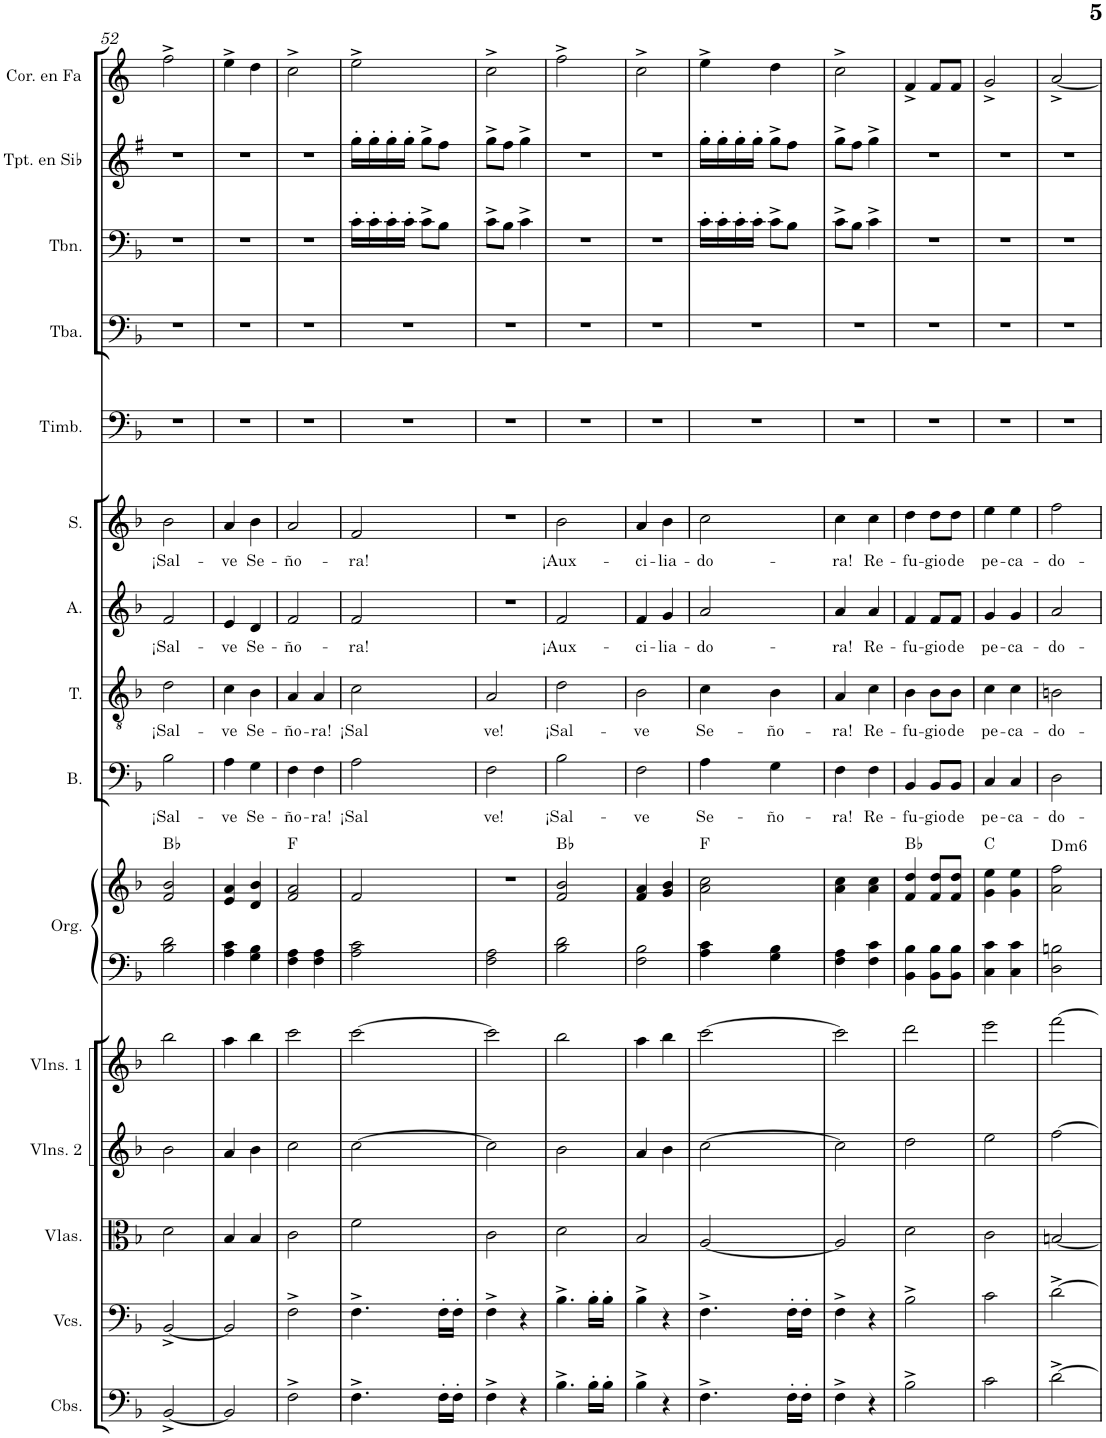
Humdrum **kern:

**kern	**kern	**kern	**kern	**kern	**kern	**kern	**harte	**kern	**text	**kern	**text	**kern	**text	**kern	**text	**kern	**kern	**kern	**kern	**kern
*part15	*part14	*part13	*part12	*part11	*part10	*part10	*part10	*part9	*part9	*part8	*part8	*part7	*part7	*part6	*part6	*part5	*part4	*part3	*part2	*part1
*staff16	*staff15	*staff14	*staff13	*staff12	*staff11	*staff10	*	*staff9	*staff9	*staff8	*staff8	*staff7	*staff7	*staff6	*staff6	*staff5	*staff4	*staff3	*staff2	*staff1
*I"Contrabajos	*I"Violonchelos	*I"Violas	*I"Violines 2	*I"Violines 1	*I"Órgano	*	*	*I"Bajo	*	*I"Tenor	*	*I"Alto	*	*I"Soprano	*	*I"Timbales	*I"Tuba	*I"Trombón	*I"Trompeta en Sib	*I"Trompa en Fa
*I'Cbs.	*I'Vcs.	*I'Vlas.	*I'Vlns. 2	*I'Vlns. 1	*	*	*	*I'B.	*	*I'T.	*	*I'A.	*	*I'S.	*	*I'Timb.	*I'Tba.	*I'Tbn.	*I'Tpt. en Sib	*
!!LO:PB:g=z
*clefF4	*clefF4	*clefC3	*clefG2	*clefG2	*clefF4	*clefG2	*	*clefF4	*	*clefGv2	*	*clefG2	*	*clefG2	*	*clefF4	*clefF4	*clefF4	*clefG2	*clefG2
*Trd7c12	*	*	*	*	*	*	*	*	*	*	*	*	*	*	*	*	*	*	*Trd1c2	*Trd4c7
*k[b-]	*k[b-]	*k[b-]	*k[b-]	*k[b-]	*k[b-]	*k[b-]	*	*k[b-]	*	*k[b-]	*	*k[b-]	*	*k[b-]	*	*k[b-]	*k[b-]	*k[b-]	*k[f#]	*k[]
*M2/4	*M2/4	*M2/4	*M2/4	*M2/4	*M2/4	*M2/4	*	*M2/4	*	*M2/4	*	*M2/4	*	*M2/4	*	*M2/4	*M2/4	*M2/4	*M2/4	*M2/4
=52	=52	=52	=52	=52	=52	=52	=52	=52	=52	=52	=52	=52	=52	=52	=52	=52	=52	=52	=52	=52
!	!	!	!	!	!	!	!	!	!LO:LY:b	!	!LO:LY:b	!	!LO:LY:b	!	!LO:LY:b	!	!	!	!	!
[2BB-^/	[2BB-^/	2d\	2b-\	2bb-\	2B-\ 2d\	2f/ 2b-/	Bb:maj	2B-\	¡Sal-	2d\	¡Sal-	2f/	¡Sal-	2b-\	¡Sal-	2r	2r	2r	2r	2ff^\
=53	=53	=53	=53	=53	=53	=53	=53	=53	=53	=53	=53	=53	=53	=53	=53	=53	=53	=53	=53	=53
!	!	!	!	!	!	!	!	!	!LO:LY:b	!	!LO:LY:b	!	!LO:LY:b	!	!LO:LY:b	!	!	!	!	!
2BB-/]	2BB-/]	4B-/	4a/	4aa\	4A\ 4c\	4e/ 4a/	.	4A\	-ve	4c\	-ve	4e/	-ve	4a/	-ve	2r	2r	2r	2r	4ee^\
!	!	!	!	!	!	!	!	!	!LO:LY:b	!	!LO:LY:b	!	!LO:LY:b	!	!LO:LY:b	!	!	!	!	!
.	.	4B-/	4b-\	4bb-\	4G\ 4B-\	4d/ 4b-/	.	4G\	Se-	4B-\	Se-	4d/	Se-	4b-\	Se-	.	.	.	.	4dd\
=54	=54	=54	=54	=54	=54	=54	=54	=54	=54	=54	=54	=54	=54	=54	=54	=54	=54	=54	=54	=54
!	!	!	!	!	!	!	!	!	!LO:LY:b	!	!LO:LY:b	!	!LO:LY:b	!	!LO:LY:b	!	!	!	!	!
2F^\	2F^\	2c\	2cc\	2ccc\	4F\ 4A\	2f/ 2a/	F:maj	4F\	-ño-	4A/	-ño-	2f/	-ño-	2a/	-ño-	2r	2r	2r	2r	2cc^\
!	!	!	!	!	!	!	!	!	!LO:LY:b	!	!LO:LY:b	!	!	!	!	!	!	!	!	!
.	.	.	.	.	4F\ 4A\	.	.	4F\	-ra!	4A/	-ra!	.	.	.	.	.	.	.	.	.
=55	=55	=55	=55	=55	=55	=55	=55	=55	=55	=55	=55	=55	=55	=55	=55	=55	=55	=55	=55	=55
!	!	!	!	!	!	!	!	!	!LO:LY:b	!	!LO:LY:b	!	!LO:LY:b	!	!LO:LY:b	!	!	!	!	!
4.F^\	4.F^\	2f\	[2cc\	[2ccc\	2A\ 2c\	2f/	.	2A\	¡Sal	2c\	¡Sal	2f/	ra!	2f/	-ra!	2r	2r	16c'\LL	16gg'\LL	2ee^\
.	.	.	.	.	.	.	.	.	.	.	.	.	.	.	.	.	.	16c'\	16gg'\	.
.	.	.	.	.	.	.	.	.	.	.	.	.	.	.	.	.	.	16c'\	16gg'\	.
.	.	.	.	.	.	.	.	.	.	.	.	.	.	.	.	.	.	16c'\JJ	16gg'\JJ	.
.	.	.	.	.	.	.	.	.	.	.	.	.	.	.	.	.	.	8c^\L	8gg^\L	.
16F'\LL	16F'\LL	.	.	.	.	.	.	.	.	.	.	.	.	.	.	.	.	8B-\J	8ff#\J	.
16F'\JJ	16F'\JJ	.	.	.	.	.	.	.	.	.	.	.	.	.	.	.	.	.	.	.
=56	=56	=56	=56	=56	=56	=56	=56	=56	=56	=56	=56	=56	=56	=56	=56	=56	=56	=56	=56	=56
!	!	!	!	!	!	!	!	!	!LO:LY:b	!	!LO:LY:b	!	!	!	!	!	!	!	!	!
4F^\	4F^\	2c\	2cc\]	2ccc\]	2F\ 2A\	2r	.	2F\	-ve!	2A/	-ve!	2r	.	2r	.	2r	2r	8c^\L	8gg^\L	2cc^\
.	.	.	.	.	.	.	.	.	.	.	.	.	.	.	.	.	.	8B-\J	8ff#\J	.
4r	4r	.	.	.	.	.	.	.	.	.	.	.	.	.	.	.	.	4c^\	4gg^\	.
=57	=57	=57	=57	=57	=57	=57	=57	=57	=57	=57	=57	=57	=57	=57	=57	=57	=57	=57	=57	=57
!	!	!	!	!	!	!	!	!	!LO:LY:b	!	!LO:LY:b	!	!LO:LY:b	!	!LO:LY:b	!	!	!	!	!
4.B-^\	4.B-^\	2d\	2b-\	2bb-\	2B-\ 2d\	2f/ 2b-/	Bb:maj	2B-\	¡Sal-	2d\	¡Sal-	2f/	¡Aux-	2b-\	¡Aux-	2r	2r	2r	2r	2ff^\
16B-'\LL	16B-'\LL	.	.	.	.	.	.	.	.	.	.	.	.	.	.	.	.	.	.	.
16B-'\JJ	16B-'\JJ	.	.	.	.	.	.	.	.	.	.	.	.	.	.	.	.	.	.	.
=58	=58	=58	=58	=58	=58	=58	=58	=58	=58	=58	=58	=58	=58	=58	=58	=58	=58	=58	=58	=58
!	!	!	!	!	!	!	!	!	!LO:LY:b	!	!LO:LY:b	!	!LO:LY:b	!	!LO:LY:b	!	!	!	!	!
4B-^\	4B-^\	2B-/	4a/	4aa\	2F\ 2B-\	4f/ 4a/	.	2F\	-ve	2B-\	-ve	4f/	-ci-	4a/	-ci-	2r	2r	2r	2r	2cc^\
!	!	!	!	!	!	!	!	!	!	!	!	!	!LO:LY:b	!	!LO:LY:b	!	!	!	!	!
4r	4r	.	4b-\	4bb-\	.	4g/ 4b-/	.	.	.	.	.	4g/	-lia-	4b-\	-lia-	.	.	.	.	.
=59	=59	=59	=59	=59	=59	=59	=59	=59	=59	=59	=59	=59	=59	=59	=59	=59	=59	=59	=59	=59
!	!	!	!	!	!	!	!	!	!LO:LY:b	!	!LO:LY:b	!	!LO:LY:b	!	!LO:LY:b	!	!	!	!	!
4.F^\	4.F^\	[2A/	[2cc\	[2ccc\	4A\ 4c\	2a\ 2cc\	F:maj	4A\	Se-	4c\	Se-	2a/	-do-	2cc\	-do-	2r	2r	16c'\LL	16gg'\LL	4ee^\
.	.	.	.	.	.	.	.	.	.	.	.	.	.	.	.	.	.	16c'\	16gg'\	.
.	.	.	.	.	.	.	.	.	.	.	.	.	.	.	.	.	.	16c'\	16gg'\	.
.	.	.	.	.	.	.	.	.	.	.	.	.	.	.	.	.	.	16c'\JJ	16gg'\JJ	.
!	!	!	!	!	!	!	!	!	!LO:LY:b	!	!LO:LY:b	!	!	!	!	!	!	!	!	!
.	.	.	.	.	4G\ 4B-\	.	.	4G\	-ño-	4B-\	-ño-	.	.	.	.	.	.	8c^\L	8gg^\L	4dd\
16F'\LL	16F'\LL	.	.	.	.	.	.	.	.	.	.	.	.	.	.	.	.	8B-\J	8ff#\J	.
16F'\JJ	16F'\JJ	.	.	.	.	.	.	.	.	.	.	.	.	.	.	.	.	.	.	.
=60	=60	=60	=60	=60	=60	=60	=60	=60	=60	=60	=60	=60	=60	=60	=60	=60	=60	=60	=60	=60
!	!	!	!	!	!	!	!	!	!LO:LY:b	!	!LO:LY:b	!	!LO:LY:b	!	!LO:LY:b	!	!	!	!	!
4F^\	4F^\	2A/]	2cc\]	2ccc\]	4F\ 4A\	4a\ 4cc\	.	4F\	-ra!	4A/	-ra!	4a/	-ra!	4cc\	-ra!	2r	2r	8c^\L	8gg^\L	2cc^\
.	.	.	.	.	.	.	.	.	.	.	.	.	.	.	.	.	.	8B-\J	8ff#\J	.
!	!	!	!	!	!	!	!	!	!LO:LY:b	!	!LO:LY:b	!	!LO:LY:b	!	!LO:LY:b	!	!	!	!	!
4r	4r	.	.	.	4F\ 4c\	4a\ 4cc\	.	4F\	Re-	4c\	Re-	4a/	Re-	4cc\	Re-	.	.	4c^\	4gg^\	.
=61	=61	=61	=61	=61	=61	=61	=61	=61	=61	=61	=61	=61	=61	=61	=61	=61	=61	=61	=61	=61
!	!	!	!	!	!	!	!	!	!LO:LY:b	!	!LO:LY:b	!	!LO:LY:b	!	!LO:LY:b	!	!	!	!	!
2B-^\	2B-^\	2d\	2dd\	2ddd\	4BB-\ 4B-\	4f/ 4dd/	Bb:maj	4BB-/	-fu-	4B-\	-fu-	4f/	-fu-	4dd\	-fu-	2r	2r	2r	2r	4f^/
!	!	!	!	!	!	!	!	!	!LO:LY:b	!	!LO:LY:b	!	!LO:LY:b	!	!LO:LY:b	!	!	!	!	!
.	.	.	.	.	8BB-\ 8B-\L	8f/ 8dd/L	.	8BB-/L	-gio	8B-\L	-gio	8f/L	-gio	8dd\L	-gio	.	.	.	.	8f/L
!	!	!	!	!	!	!	!	!	!LO:LY:b	!	!LO:LY:b	!	!LO:LY:b	!	!LO:LY:b	!	!	!	!	!
.	.	.	.	.	8BB-\ 8B-\J	8f/ 8dd/J	.	8BB-/J	de	8B-\J	de	8f/J	de	8dd\J	de	.	.	.	.	8f/J
=62	=62	=62	=62	=62	=62	=62	=62	=62	=62	=62	=62	=62	=62	=62	=62	=62	=62	=62	=62	=62
!	!	!	!	!	!	!	!	!	!LO:LY:b	!	!LO:LY:b	!	!LO:LY:b	!	!LO:LY:b	!	!	!	!	!
2c\	2c\	2c\	2ee\	2eee\	4C\ 4c\	4g\ 4ee\	C:maj	4C/	pe-	4c\	pe-	4g/	pe-	4ee\	pe-	2r	2r	2r	2r	2g^/
!	!	!	!	!	!	!	!	!	!LO:LY:b	!	!LO:LY:b	!	!LO:LY:b	!	!LO:LY:b	!	!	!	!	!
.	.	.	.	.	4C\ 4c\	4g\ 4ee\	.	4C/	-ca-	4c\	-ca-	4g/	-ca-	4ee\	-ca-	.	.	.	.	.
=63	=63	=63	=63	=63	=63	=63	=63	=63	=63	=63	=63	=63	=63	=63	=63	=63	=63	=63	=63	=63
!	!	!	!	!	!	!	!LO:H:kt=m6	!	!LO:LY:b	!	!LO:LY:b	!	!LO:LY:b	!	!LO:LY:b	!	!	!	!	!
[2d^\	[2d^\	[2Bn/	[2ff\	[2fff\	2D\ 2Bn\	2a\ 2ff\	D:min6	2D\	-do-	2Bn\	-do-	2a/	-do-	2ff\	-do-	2r	2r	2r	2r	[2a^/
=	=	=	=	=	=	=	=	=	=	=	=	=	=	=	=	=	=	=	=	=
*-	*-	*-	*-	*-	*-	*-	*-	*-	*-	*-	*-	*-	*-	*-	*-	*-	*-	*-	*-	*-
